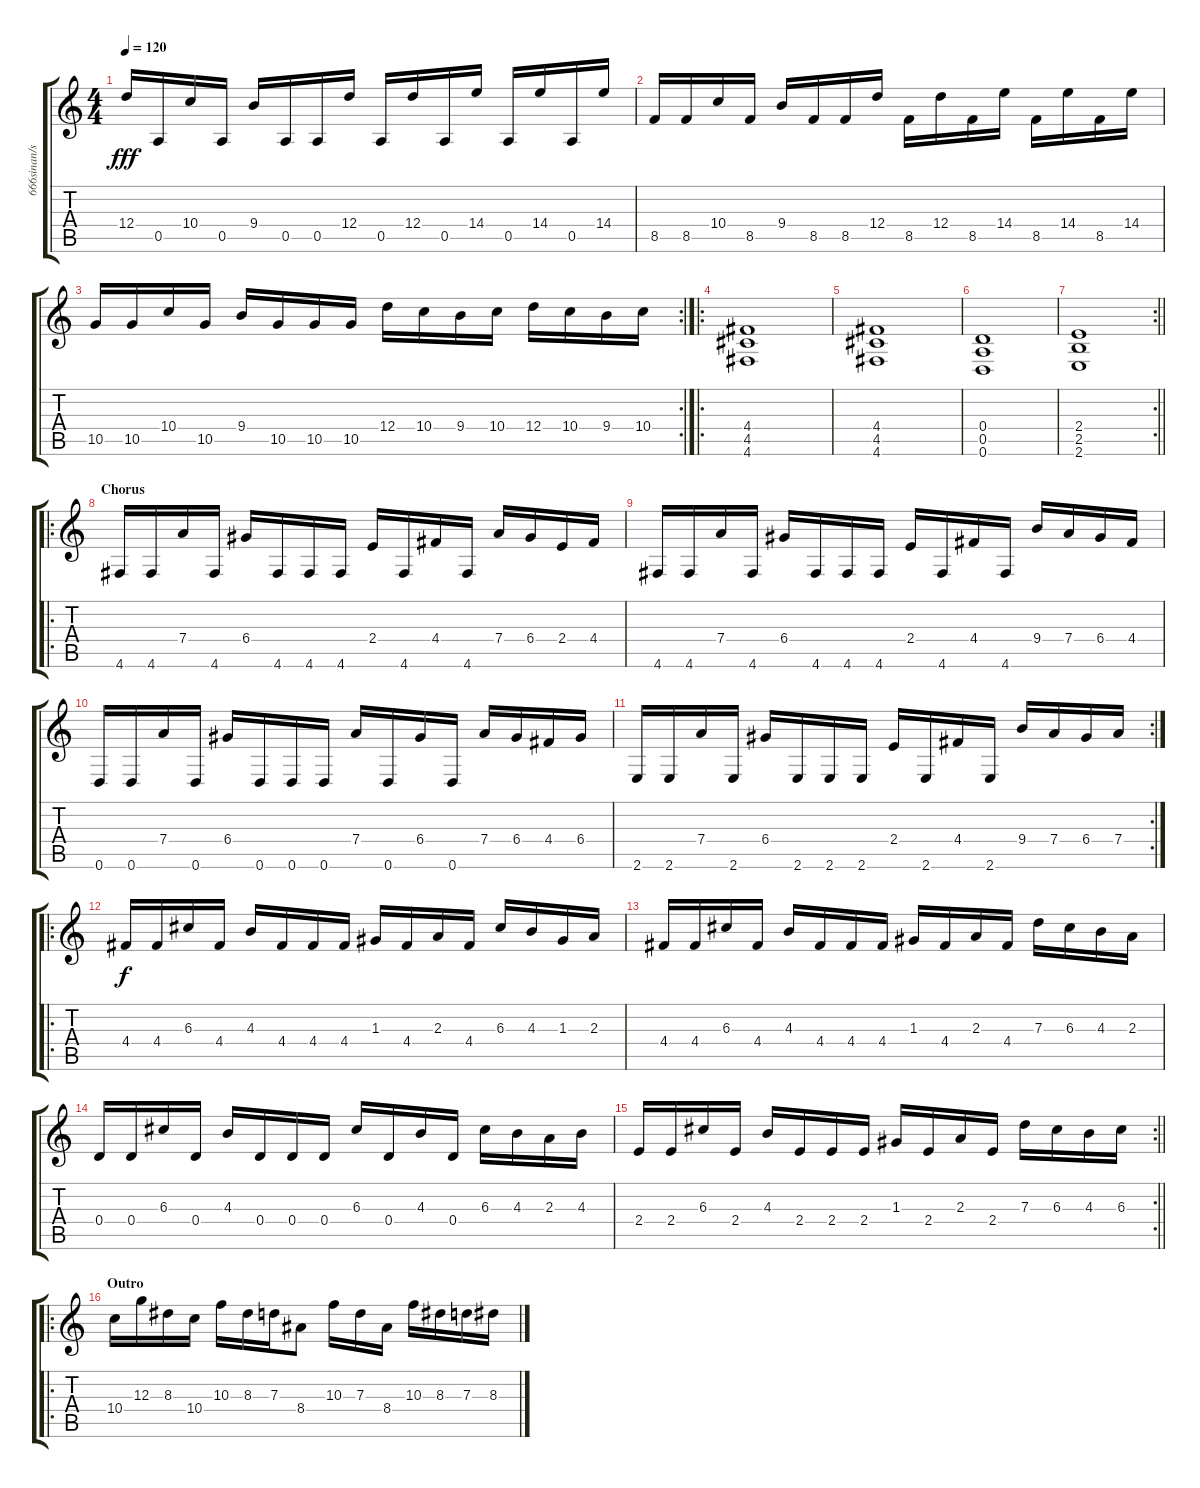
\track ("666sinan/satan" "666sinan/s") {instrument distortionguitar}
\staff {score tabs}
\tuning (E4 B3 G3 D3 A2 D2) {hide}
\ts (4 4)
\tempo 120
\clef g2
\ks c
12.4.16{dy fff} 0.5.16 10.4.16 0.5.16 9.4.16 0.5.16 0.5.16 12.4.16 0.5.16 12.4.16 0.5.16 14.4.16 0.5.16 14.4.16 0.5.16 14.4.16 |
8.5.16 8.5.16 10.4.16 8.5.16 9.4.16 8.5.16 8.5.16 12.4.16 8.5.16 12.4.16 8.5.16 14.4.16 8.5.16 14.4.16 8.5.16 14.4.16 |
\rc 2
10.5.16 10.5.16 10.4.16 10.5.16 9.4.16 10.5.16 10.5.16 10.5.16 12.4.16 10.4.16 9.4.16 10.4.16 12.4.16 10.4.16 9.4.16 10.4.16 |
\ro
(4.4 4.5 4.6).1 |
(4.4 4.5 4.6).1 |
(0.4 0.5 0.6).1 |
\rc 2
\barLineRight lightlight
(2.4 2.5 2.6).1 |
\ro
\section ("" "Chorus")
4.6.16 4.6.16 7.4.16 4.6.16 6.4.16 4.6.16 4.6.16 4.6.16 2.4.16 4.6.16 4.4.16 4.6.16 7.4.16 6.4.16 2.4.16 4.4.16 |
4.6.16 4.6.16 7.4.16 4.6.16 6.4.16 4.6.16 4.6.16 4.6.16 2.4.16 4.6.16 4.4.16 4.6.16 9.4.16 7.4.16 6.4.16 4.4.16 |
0.6.16 0.6.16 7.4.16 0.6.16 6.4.16 0.6.16 0.6.16 0.6.16 7.4.16 0.6.16 6.4.16 0.6.16 7.4.16 6.4.16 4.4.16 6.4.16 |
\rc 2
2.6.16 2.6.16 7.4.16 2.6.16 6.4.16 2.6.16 2.6.16 2.6.16 2.4.16 2.6.16 4.4.16 2.6.16 9.4.16 7.4.16 6.4.16 7.4.16 |
\ro
4.4.16{dy f} 4.4.16 6.3.16 4.4.16 4.3.16 4.4.16 4.4.16 4.4.16 1.3.16 4.4.16 2.3.16 4.4.16 6.3.16 4.3.16 1.3.16 2.3.16 |
4.4.16 4.4.16 6.3.16 4.4.16 4.3.16 4.4.16 4.4.16 4.4.16 1.3.16 4.4.16 2.3.16 4.4.16 7.3.16 6.3.16 4.3.16 2.3.16 |
0.4.16 0.4.16 6.3.16 0.4.16 4.3.16 0.4.16 0.4.16 0.4.16 6.3.16 0.4.16 4.3.16 0.4.16 6.3.16 4.3.16 2.3.16 4.3.16 |
\rc 2
\barLineRight lightlight
2.4.16 2.4.16 6.3.16 2.4.16 4.3.16 2.4.16 2.4.16 2.4.16 1.3.16 2.4.16 2.3.16 2.4.16 7.3.16 6.3.16 4.3.16 6.3.16 |
\ro
\section ("" "Outro")
10.4.16 12.3.16 8.3.16 10.4.16 10.3.16 8.3.16 7.3.16 8.4.8 10.3.16 7.3.16 8.4.16 10.3.16 8.3.16 7.3.16 8.3.16
